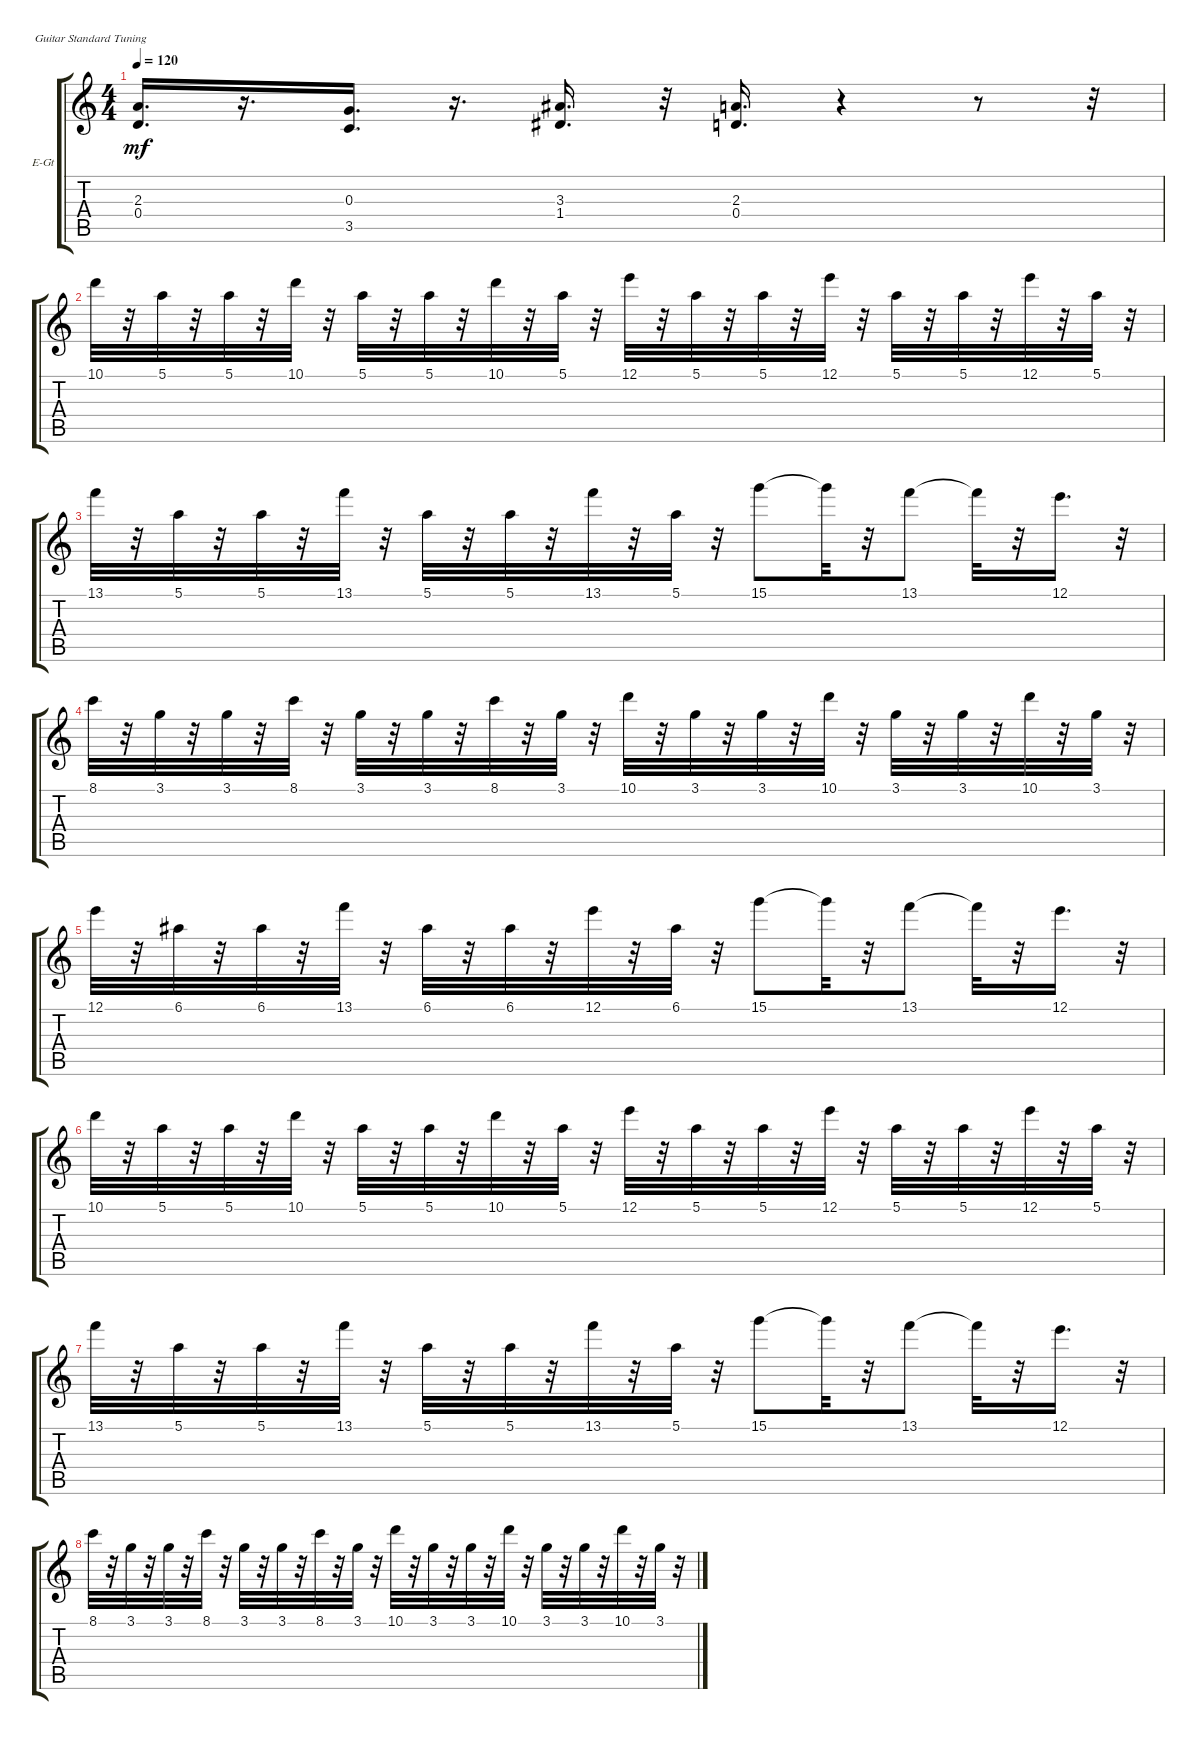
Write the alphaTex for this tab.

\bracketExtendMode groupsimilarinstruments
\firstSystemTrackNameOrientation horizontal
\otherSystemsTrackNameOrientation horizontal
\track ("" "E-Gt") {instrument electricguitarclean}
\staff {score tabs}
\tuning (E4 B3 G3 D3 A2 E2)
\ts (4 4)
\tempo 120
\clef g2
\ks c
(2.3 0.4).16{d dy mf} r.16{d} (0.3 3.5).16{d} r.16{d} (3.3 1.4).16{d} r.32 (2.3 0.4).16{d} r.4 r.8 r.32 |
10.1.32 r.32 5.1.32 r.32 5.1.32 r.32 10.1.32 r.32 5.1.32 r.32 5.1.32 r.32 10.1.32 r.32 5.1.32 r.32 12.1.32 r.32 5.1.32 r.32 5.1.32 r.32 12.1.32 r.32 5.1.32 r.32 5.1.32 r.32 12.1.32 r.32 5.1.32 r.32 |
13.1.32 r.32 5.1.32 r.32 5.1.32 r.32 13.1.32 r.32 5.1.32 r.32 5.1.32 r.32 13.1.32 r.32 5.1.32 r.32 15.1.8 15.1{t}.32 r.32 13.1.8 13.1{t}.32 r.32 12.1.16{d} r.32 |
8.1.32 r.32 3.1.32 r.32 3.1.32 r.32 8.1.32 r.32 3.1.32 r.32 3.1.32 r.32 8.1.32 r.32 3.1.32 r.32 10.1.32 r.32 3.1.32 r.32 3.1.32 r.32 10.1.32 r.32 3.1.32 r.32 3.1.32 r.32 10.1.32 r.32 3.1.32 r.32 |
12.1.32 r.32 6.1.32 r.32 6.1.32 r.32 13.1.32 r.32 6.1.32 r.32 6.1.32 r.32 12.1.32 r.32 6.1.32 r.32 15.1.8 15.1{t}.32 r.32 13.1.8 13.1{t}.32 r.32 12.1.16{d} r.32 |
10.1.32 r.32 5.1.32 r.32 5.1.32 r.32 10.1.32 r.32 5.1.32 r.32 5.1.32 r.32 10.1.32 r.32 5.1.32 r.32 12.1.32 r.32 5.1.32 r.32 5.1.32 r.32 12.1.32 r.32 5.1.32 r.32 5.1.32 r.32 12.1.32 r.32 5.1.32 r.32 |
13.1.32 r.32 5.1.32 r.32 5.1.32 r.32 13.1.32 r.32 5.1.32 r.32 5.1.32 r.32 13.1.32 r.32 5.1.32 r.32 15.1.8 15.1{t}.32 r.32 13.1.8 13.1{t}.32 r.32 12.1.16{d} r.32 |
8.1.32 r.32 3.1.32 r.32 3.1.32 r.32 8.1.32 r.32 3.1.32 r.32 3.1.32 r.32 8.1.32 r.32 3.1.32 r.32 10.1.32 r.32 3.1.32 r.32 3.1.32 r.32 10.1.32 r.32 3.1.32 r.32 3.1.32 r.32 10.1.32 r.32 3.1.32 r.32
